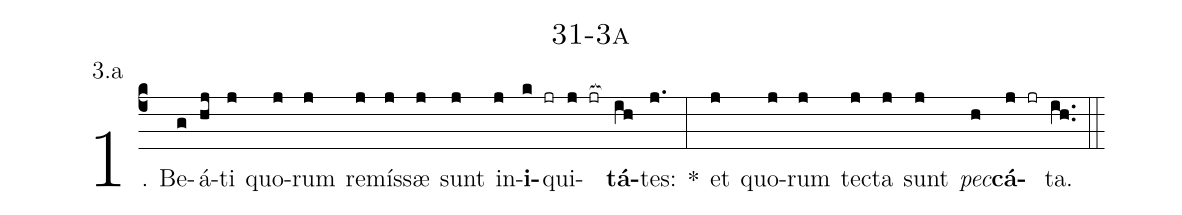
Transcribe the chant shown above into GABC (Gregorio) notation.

name: 31-3a;
annotation: 3.a;
%%
(c4)1. Be(g)á(hj)ti(j) quo(j)rum(j) re(j)mís(j)sæ(j) sunt(j) in(j)<b>i</b>(k jr)qui(j jr[ocb:1{])<b>tá</b>(ih[ocb:0}])tes:(j.) *(:) et(j) quo(j)rum(j) tec(j)ta(j) sunt(j) <i>pec</i>(h)<b>cá</b>(j jr)ta.(ih..) (::)
